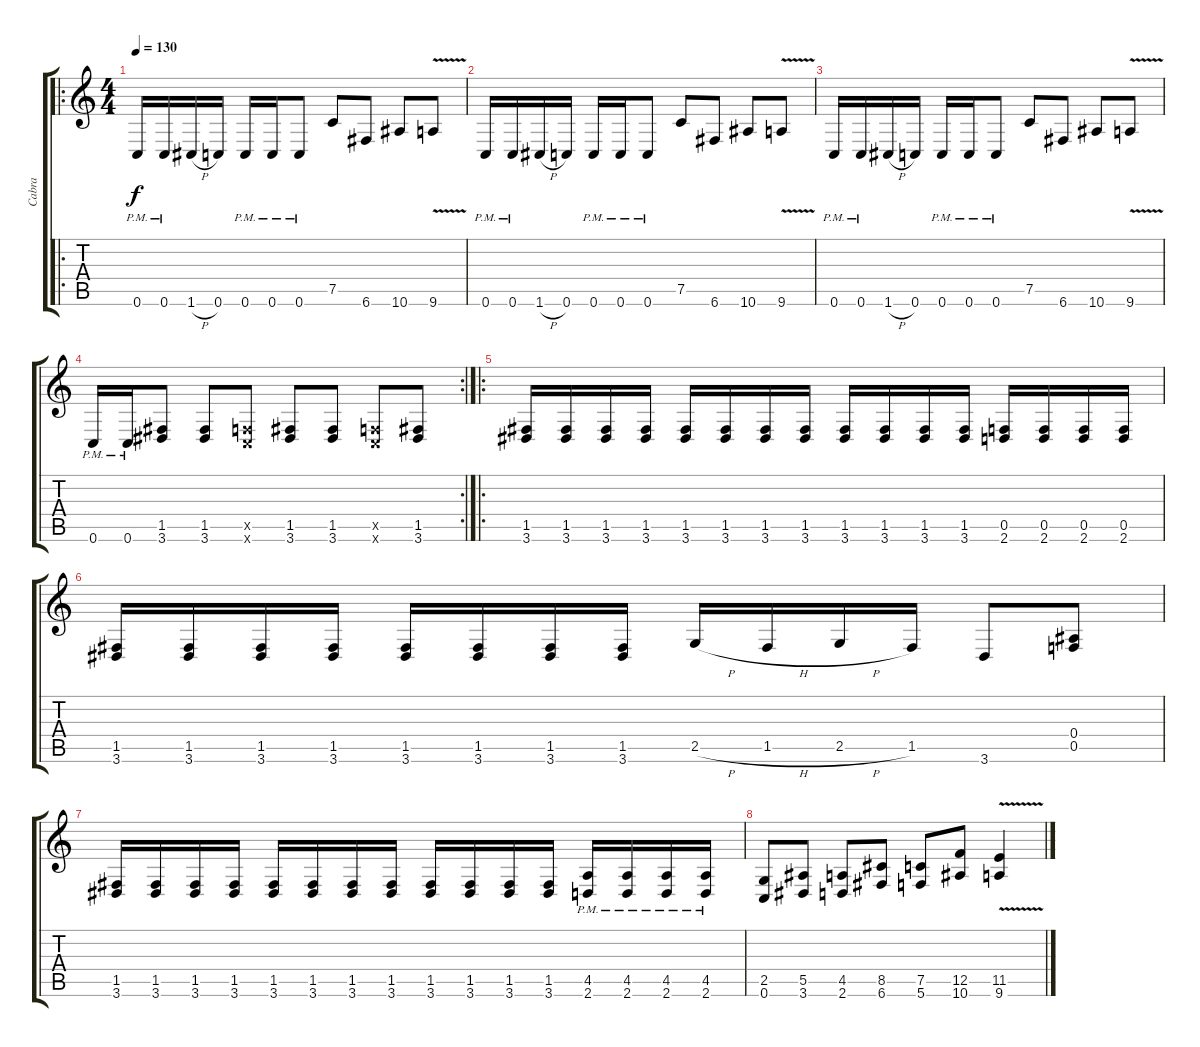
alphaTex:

\track ("Cabra" "Cabra") {instrument distortionguitar}
\staff {score tabs}
\tuning (C4 G3 Eb3 Bb2 F2 C2) {hide}
\ro
\ts (4 4)
\tempo 130
\clef g2
\ks c
0.6{pm}.16{dy f} 0.6{pm}.16 1.6{h}.16 0.6.16 0.6{pm}.16 0.6{pm}.16 0.6{pm}.8 7.5.8 6.6.8 10.6.8 9.6{v}.8 |
0.6{pm}.16 0.6{pm}.16 1.6{h}.16 0.6.16 0.6{pm}.16 0.6{pm}.16 0.6{pm}.8 7.5.8 6.6.8 10.6.8 9.6{v}.8 |
0.6{pm}.16 0.6{pm}.16 1.6{h}.16 0.6.16 0.6{pm}.16 0.6{pm}.16 0.6{pm}.8 7.5.8 6.6.8 10.6.8 9.6{v}.8 |
\rc 2
0.6{pm}.16 0.6{pm}.16 (1.5 3.6).8 (1.5 3.6).8 (0.5{x} 0.6{x}).8 (1.5 3.6).8 (1.5 3.6).8 (0.5{x} 0.6{x}).8 (1.5 3.6).8 |
\ro
(1.5 3.6).16 (1.5 3.6).16 (1.5 3.6).16 (1.5 3.6).16 (1.5 3.6).16 (1.5 3.6).16 (1.5 3.6).16 (1.5 3.6).16 (1.5 3.6).16 (1.5 3.6).16 (1.5 3.6).16 (1.5 3.6).16 (0.5 2.6).16 (0.5 2.6).16 (0.5 2.6).16 (0.5 2.6).16 |
(1.5 3.6).16 (1.5 3.6).16 (1.5 3.6).16 (1.5 3.6).16 (1.5 3.6).16 (1.5 3.6).16 (1.5 3.6).16 (1.5 3.6).16 2.5{h}.16 1.5{h}.16 2.5{h}.16 1.5.16 3.6.8 (0.4 0.5).8 |
(1.5 3.6).16 (1.5 3.6).16 (1.5 3.6).16 (1.5 3.6).16 (1.5 3.6).16 (1.5 3.6).16 (1.5 3.6).16 (1.5 3.6).16 (1.5 3.6).16 (1.5 3.6).16 (1.5 3.6).16 (1.5 3.6).16 (4.5{pm} 2.6{pm}).16 (4.5{pm} 2.6{pm}).16 (4.5{pm} 2.6{pm}).16 (4.5{pm} 2.6{pm}).16 |
(2.5 0.6).8 (5.5 3.6).8 (4.5 2.6).8 (8.5 6.6).8 (7.5 5.6).8 (12.5 10.6).8 (11.5{v} 9.6).4
